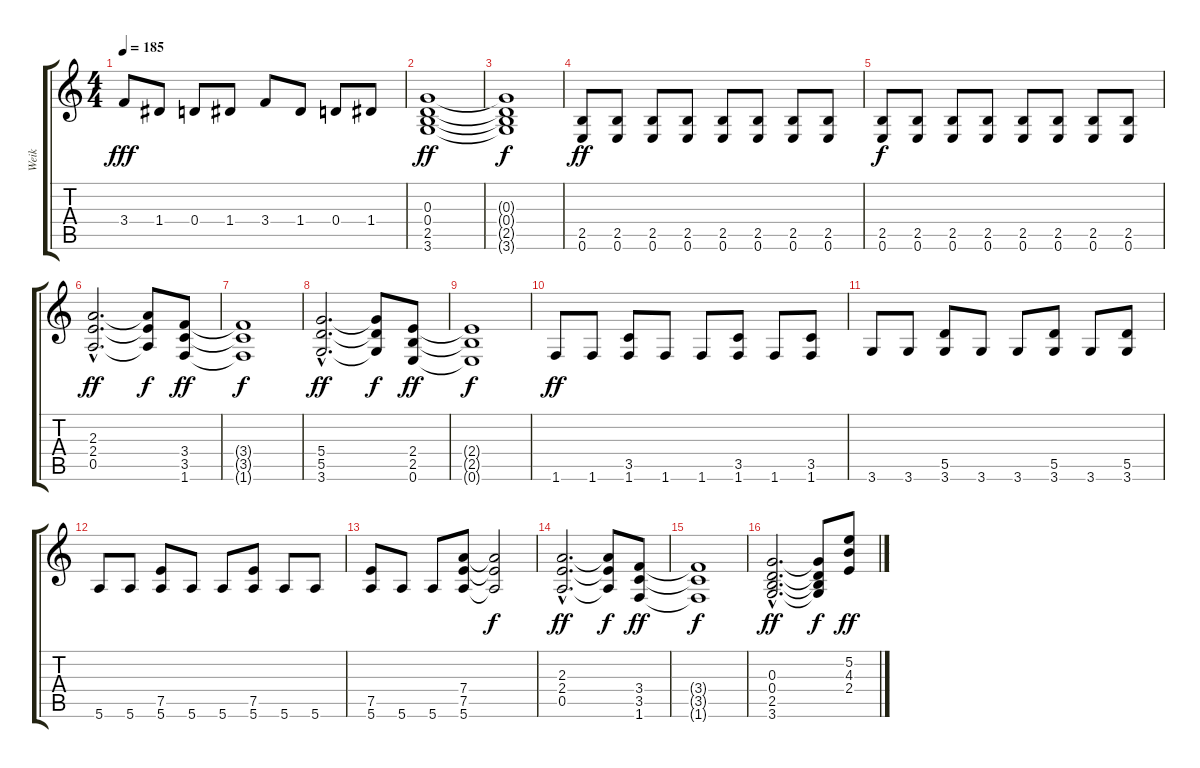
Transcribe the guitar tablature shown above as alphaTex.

\track ("Weik" "Weik") {instrument overdrivenguitar}
\staff {score tabs}
\tuning (E4 B3 G3 D3 A2 E2) {hide}
\ts (4 4)
\tempo 185
\clef g2
\ks c
3.4.8{dy fff} 1.4.8 0.4.8 1.4.8 3.4.8 1.4.8 0.4.8 1.4.8 |
(0.3 0.4 2.5 3.6).1{dy ff} |
(0.3{t} 0.4{t} 2.5{t} 3.6{t}).1{dy f} |
(2.5 0.6).8{dy ff} (2.5 0.6).8 (2.5 0.6).8 (2.5 0.6).8 (2.5 0.6).8 (2.5 0.6).8 (2.5 0.6).8 (2.5 0.6).8 |
(2.5 0.6).8{dy f} (2.5 0.6).8 (2.5 0.6).8 (2.5 0.6).8 (2.5 0.6).8 (2.5 0.6).8 (2.5 0.6).8 (2.5 0.6).8 |
(2.3{hac} 2.4{hac} 0.5{hac}).2{d dy ff} (2.3{t} 2.4{t} 0.5{t}).8{dy f} (3.4 3.5 1.6).8{dy ff} |
(3.4{t} 3.5{t} 1.6{t}).1{dy f} |
(5.4{hac} 5.5{hac} 3.6{hac}).2{d dy ff} (5.4{t} 5.5{t} 3.6{t}).8{dy f} (2.4 2.5 0.6).8{dy ff} |
(2.4{t} 2.5{t} 0.6{t}).1{dy f} |
1.6.8{dy ff} 1.6.8 (3.5 1.6).8 1.6.8 1.6.8 (3.5 1.6).8 1.6.8 (3.5 1.6).8 |
3.6.8 3.6.8 (5.5 3.6).8 3.6.8 3.6.8 (5.5 3.6).8 3.6.8 (5.5 3.6).8 |
5.6.8 5.6.8 (7.5 5.6).8 5.6.8 5.6.8 (7.5 5.6).8 5.6.8 5.6.8 |
(7.5 5.6).8 5.6.8 5.6.8 (7.4 7.5 5.6).8 (7.4{t} 7.5{t} 5.6{t}).2{dy f} |
(2.3{hac} 2.4{hac} 0.5{hac}).2{d dy ff} (2.3{t} 2.4{t} 0.5{t}).8{dy f} (3.4 3.5 1.6).8{dy ff} |
(3.4{t} 3.5{t} 1.6{t}).1{dy f} |
(0.3{hac} 0.4{hac} 2.5{hac} 3.6{hac}).2{d dy ff} (0.3{t} 0.4{t} 2.5{t} 3.6{t}).8{dy f} (5.2 4.3 2.4).8{dy ff}
